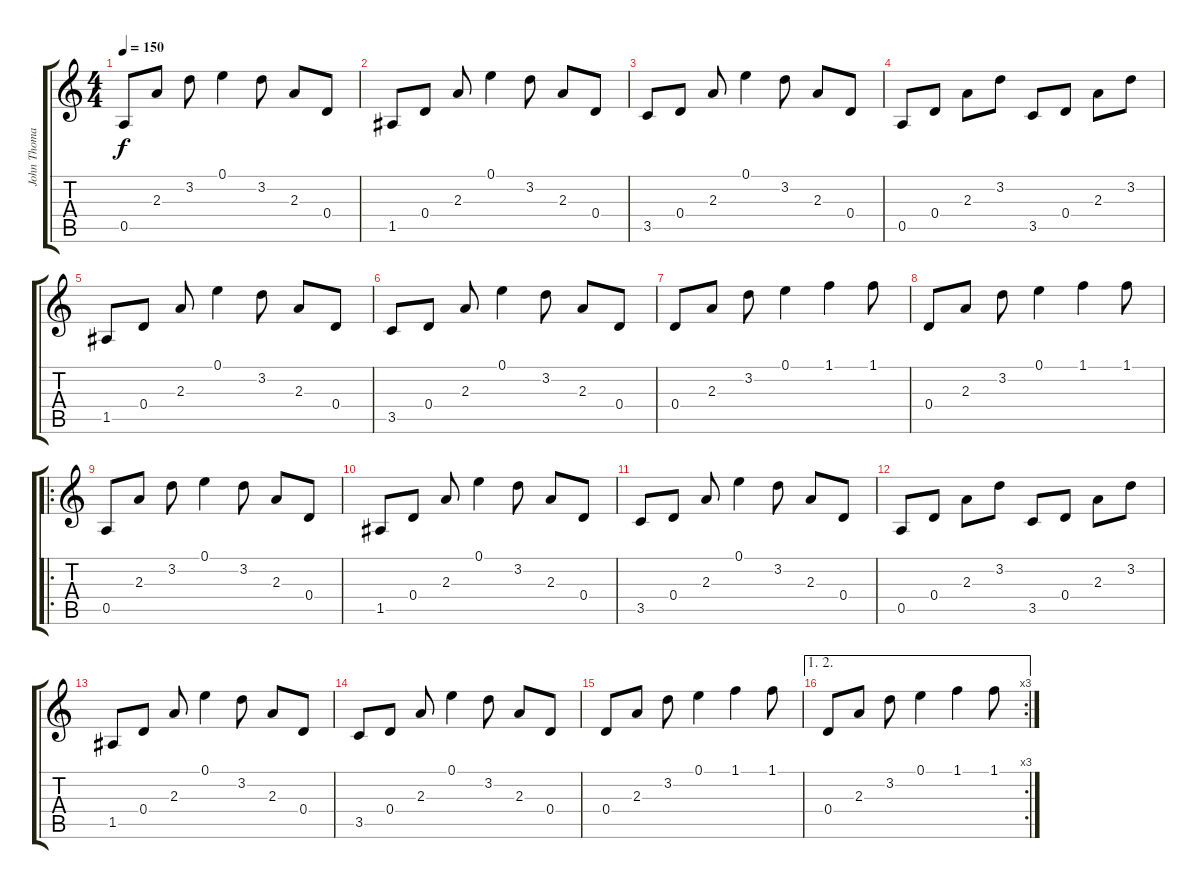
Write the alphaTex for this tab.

\track ("John Thomas" "John Thoma") {instrument electricguitarmuted}
\staff {score tabs}
\tuning (E4 B3 G3 D3 A2 E2) {hide}
\ts (4 4)
\tempo 150
\clef g2
\ks c
0.5.8{dy f instrument electricguitarmuted} 2.3.8 3.2.8 0.1.4 3.2.8 2.3.8 0.4.8 |
1.5.8 0.4.8 2.3.8 0.1.4 3.2.8 2.3.8 0.4.8 |
3.5.8 0.4.8 2.3.8 0.1.4 3.2.8 2.3.8 0.4.8 |
0.5.8 0.4.8 2.3.8 3.2.8 3.5.8 0.4.8 2.3.8 3.2.8 |
1.5.8 0.4.8 2.3.8 0.1.4 3.2.8 2.3.8 0.4.8 |
3.5.8 0.4.8 2.3.8 0.1.4 3.2.8 2.3.8 0.4.8 |
0.4.8 2.3.8 3.2.8 0.1.4 1.1.4 1.1.8 |
0.4.8 2.3.8 3.2.8 0.1.4 1.1.4 1.1.8 |
\ro
0.5.8 2.3.8 3.2.8 0.1.4 3.2.8 2.3.8 0.4.8 |
1.5.8 0.4.8 2.3.8 0.1.4 3.2.8 2.3.8 0.4.8 |
3.5.8 0.4.8 2.3.8 0.1.4 3.2.8 2.3.8 0.4.8 |
0.5.8 0.4.8 2.3.8 3.2.8 3.5.8 0.4.8 2.3.8 3.2.8 |
1.5.8 0.4.8 2.3.8 0.1.4 3.2.8 2.3.8 0.4.8 |
3.5.8 0.4.8 2.3.8 0.1.4 3.2.8 2.3.8 0.4.8 |
0.4.8 2.3.8 3.2.8 0.1.4 1.1.4 1.1.8 |
\ae (1 2)
\rc 3
0.4.8 2.3.8 3.2.8 0.1.4 1.1.4 1.1.8
